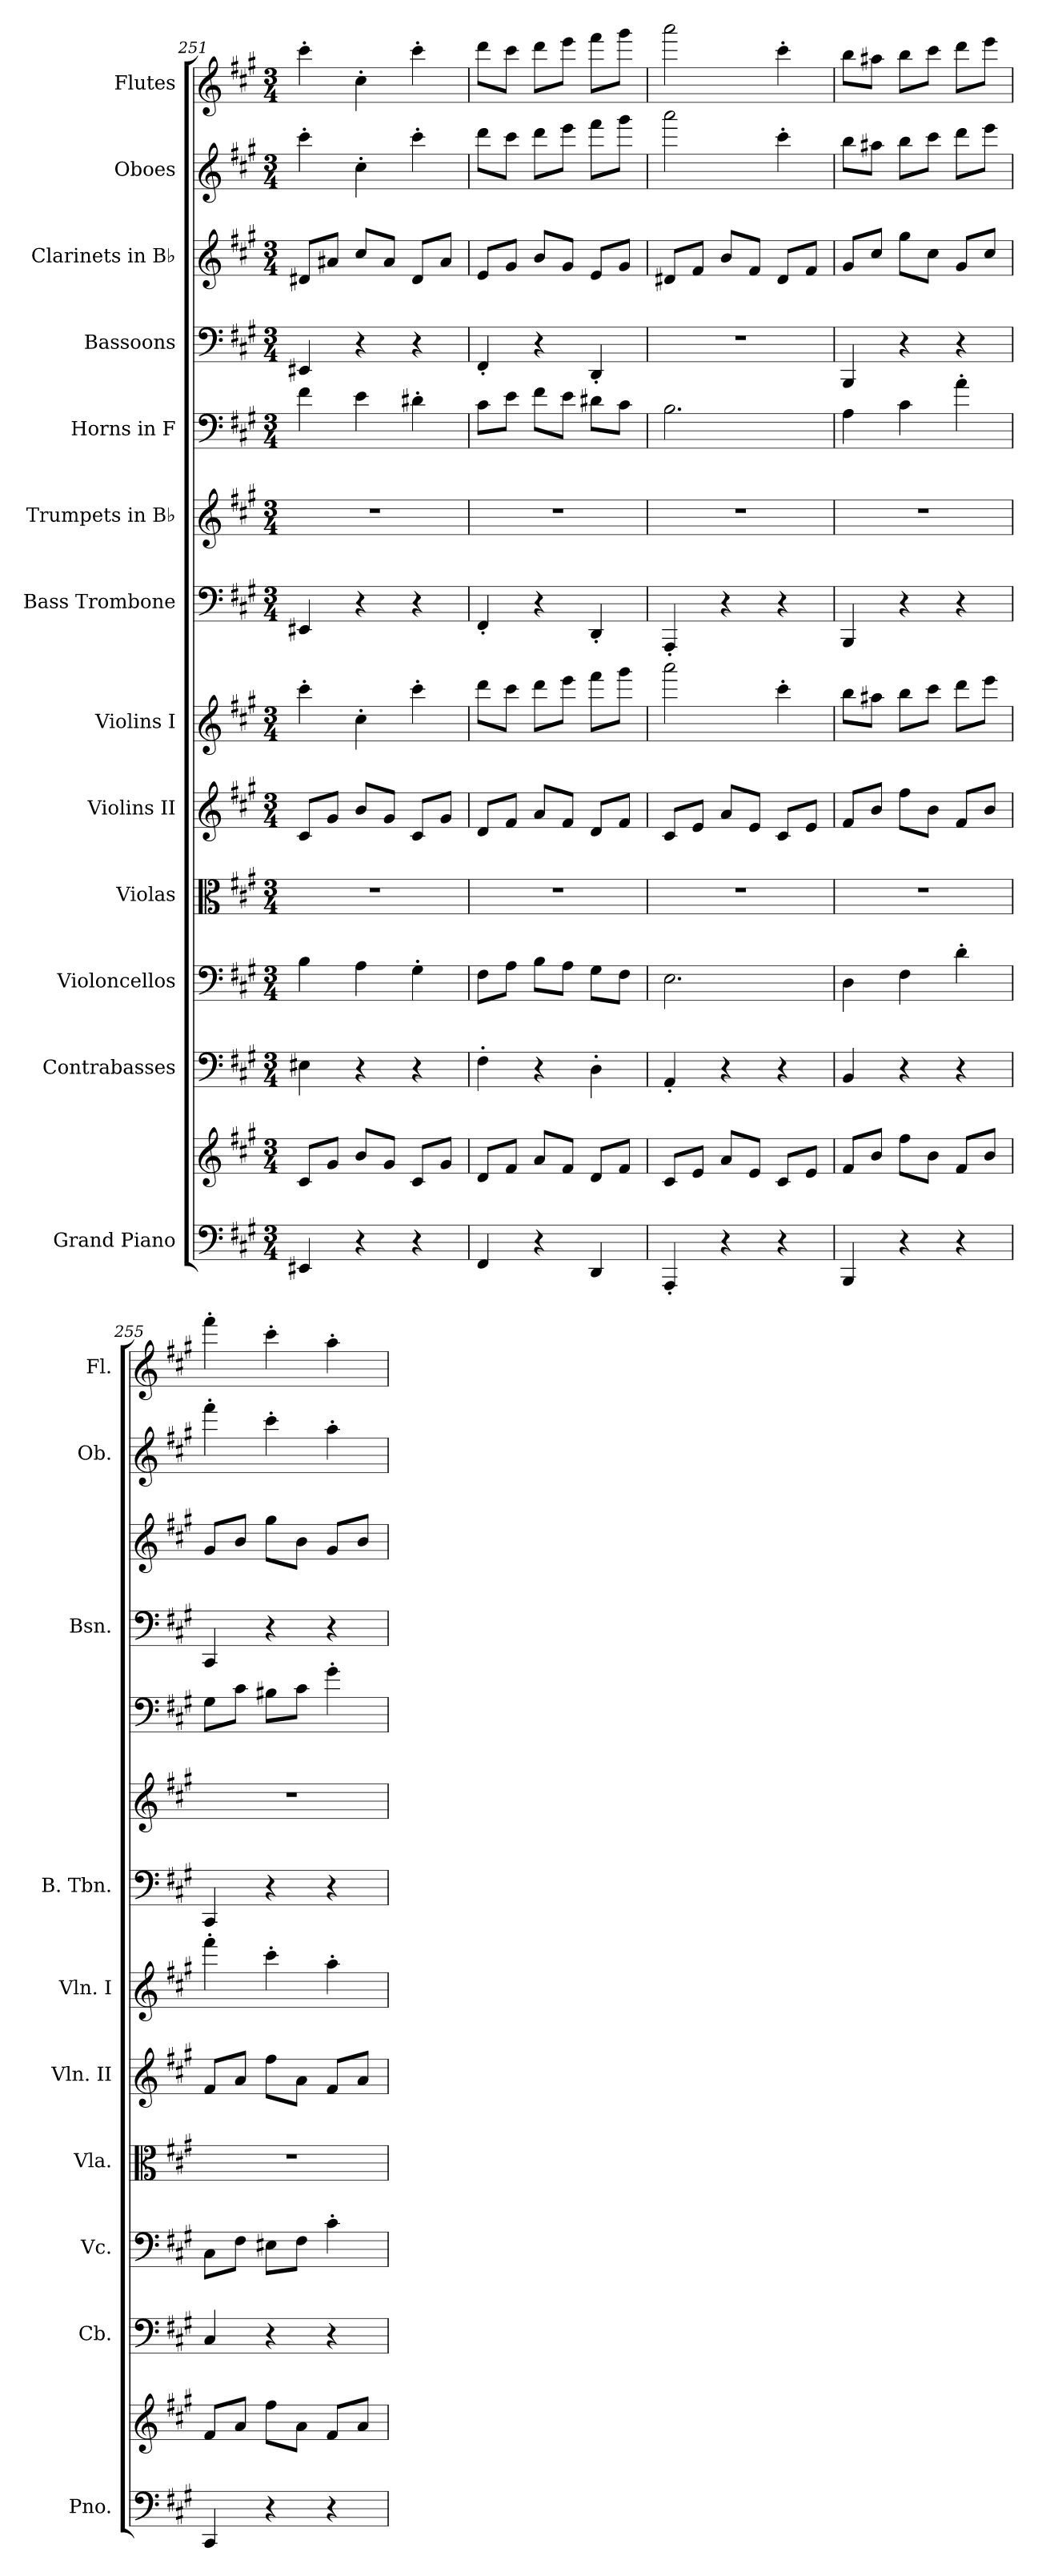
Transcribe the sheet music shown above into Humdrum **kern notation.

**kern	**kern	**kern	**kern	**kern	**kern	**kern	**kern	**kern	**kern	**kern	**kern	**kern	**kern
*part13	*part13	*part12	*part11	*part10	*part9	*part8	*part7	*part6	*part5	*part4	*part3	*part2	*part1
*staff14	*staff13	*staff12	*staff11	*staff10	*staff9	*staff8	*staff7	*staff6	*staff5	*staff4	*staff3	*staff2	*staff1
*I"Grand Piano	*	*I"Contrabasses	*I"Violoncellos	*I"Violas	*I"Violins II	*I"Violins I	*I"Bass Trombone	*I"Trumpets in B♭	*I"Horns in F	*I"Bassoons	*I"Clarinets in B♭	*I"Oboes	*I"Flutes
*I'Pno.	*	*I'Cb.	*I'Vc.	*I'Vla.	*I'Vln. II	*I'Vln. I	*I'B. Tbn.	*	*	*I'Bsn.	*	*I'Ob.	*I'Fl.
!!LO:PB:g=z
*clefF4	*clefG2	*clefF4	*clefF4	*clefC3	*clefG2	*clefG2	*clefF4	*clefG2	*clefF4	*clefF4	*clefG2	*clefG2	*clefG2
*	*	*ITrd7c12	*	*	*	*	*	*ITrd1c2	*ITrd4c7	*	*ITrd1c2	*	*
*k[f#c#g#]	*k[f#c#g#]	*k[f#c#g#]	*k[f#c#g#]	*k[f#c#g#]	*k[f#c#g#]	*k[f#c#g#]	*k[f#c#g#]	*k[f#]	*k[f#c#]	*k[f#c#g#]	*k[f#]	*k[f#c#g#]	*k[f#c#g#]
*M3/4	*M3/4	*M3/4	*M3/4	*M3/4	*M3/4	*M3/4	*M3/4	*M3/4	*M3/4	*M3/4	*M3/4	*M3/4	*M3/4
=251	=251	=251	=251	=251	=251	=251	=251	=251	=251	=251	=251	=251	=251
4EE#X/	8c#/L	4EE#X\	4B\	2.r	8c#/L	4ccc#'\	4EE#X/	2.r	4B\	4EE#X/	8c#X/L	4ccc#'\	4ccc#'\
.	8g#/J	.	.	.	8g#/J	.	.	.	.	.	8g#X/J	.	.
4r	8b/L	4r	4A\	.	8b/L	4cc#'\	4r	.	4A\	4r	8b/L	4cc#'\	4cc#'\
.	8g#/J	.	.	.	8g#/J	.	.	.	.	.	8g#/J	.	.
4r	8c#/L	4r	4G#'\	.	8c#/L	4ccc#'\	4r	.	4G#X'\	4r	8c#/L	4ccc#'\	4ccc#'\
.	8g#/J	.	.	.	8g#/J	.	.	.	.	.	8g#/J	.	.
=252	=252	=252	=252	=252	=252	=252	=252	=252	=252	=252	=252	=252	=252
4FF#/	8d/L	4FF#'\	8F#\L	2.r	8d/L	8ddd\L	4FF#'/	2.r	8F#\L	4FF#'/	8d/L	8ddd\L	8ddd\L
.	8f#/J	.	8A\J	.	8f#/J	8ccc#\J	.	.	8A\J	.	8f#/J	8ccc#\J	8ccc#\J
4r	8a/L	4r	8B\L	.	8a/L	8ddd\L	4r	.	8B\L	4r	8a/L	8ddd\L	8ddd\L
.	8f#/J	.	8A\J	.	8f#/J	8eee\J	.	.	8A\J	.	8f#/J	8eee\J	8eee\J
4DD/	8d/L	4DD'\	8G#\L	.	8d/L	8fff#\L	4DD'/	.	8G#X\L	4DD'/	8d/L	8fff#\L	8fff#\L
.	8f#/J	.	8F#\J	.	8f#/J	8ggg#\J	.	.	8F#\J	.	8f#/J	8ggg#\J	8ggg#\J
=253	=253	=253	=253	=253	=253	=253	=253	=253	=253	=253	=253	=253	=253
4AAA'/	8c#/L	4AAA'/	2.E\	2.r	8c#/L	2aaa\	4AAA'/	2.r	2.E\	2.r	8c#X/L	2aaa\	2aaa\
.	8e/J	.	.	.	8e/J	.	.	.	.	.	8e/J	.	.
4r	8a/L	4r	.	.	8a/L	.	4r	.	.	.	8a/L	.	.
.	8e/J	.	.	.	8e/J	.	.	.	.	.	8e/J	.	.
4r	8c#/L	4r	.	.	8c#/L	4ccc#'\	4r	.	.	.	8c#/L	4ccc#'\	4ccc#'\
.	8e/J	.	.	.	8e/J	.	.	.	.	.	8e/J	.	.
=254	=254	=254	=254	=254	=254	=254	=254	=254	=254	=254	=254	=254	=254
4BBB/	8f#/L	4BBB/	4D\	2.r	8f#/L	8bb\L	4BBB/	2.r	4D\	4BBB/	8f#/L	8bb\L	8bb\L
.	8b/J	.	.	.	8b/J	8aa#X\J	.	.	.	.	8b/J	8aa#X\J	8aa#X\J
4r	8ff#\L	4r	4F#\	.	8ff#\L	8bb\L	4r	.	4F#\	4r	8ff#\L	8bb\L	8bb\L
.	8b\J	.	.	.	8b\J	8ccc#\J	.	.	.	.	8b\J	8ccc#\J	8ccc#\J
4r	8f#/L	4r	4d'\	.	8f#/L	8ddd\L	4r	.	4d'\	4r	8f#/L	8ddd\L	8ddd\L
.	8b/J	.	.	.	8b/J	8eee\J	.	.	.	.	8b/J	8eee\J	8eee\J
=255	=255	=255	=255	=255	=255	=255	=255	=255	=255	=255	=255	=255	=255
4CC#/	8f#/L	4CC#/	8C#\L	2.r	8f#/L	4fff#'\	4CC#/	2.r	8C#\L	4CC#/	8f#/L	4fff#'\	4fff#'\
.	8a/J	.	8F#\J	.	8a/J	.	.	.	8F#\J	.	8a/J	.	.
4r	8ff#\L	4r	8E#X\L	.	8ff#\L	4ccc#'\	4r	.	8E#X\L	4r	8ff#\L	4ccc#'\	4ccc#'\
.	8a\J	.	8F#\J	.	8a\J	.	.	.	8F#\J	.	8a\J	.	.
4r	8f#/L	4r	4c#'\	.	8f#/L	4aa'\	4r	.	4c#'\	4r	8f#/L	4aa'\	4aa'\
.	8a/J	.	.	.	8a/J	.	.	.	.	.	8a/J	.	.
=	=	=	=	=	=	=	=	=	=	=	=	=	=
*-	*-	*-	*-	*-	*-	*-	*-	*-	*-	*-	*-	*-	*-
